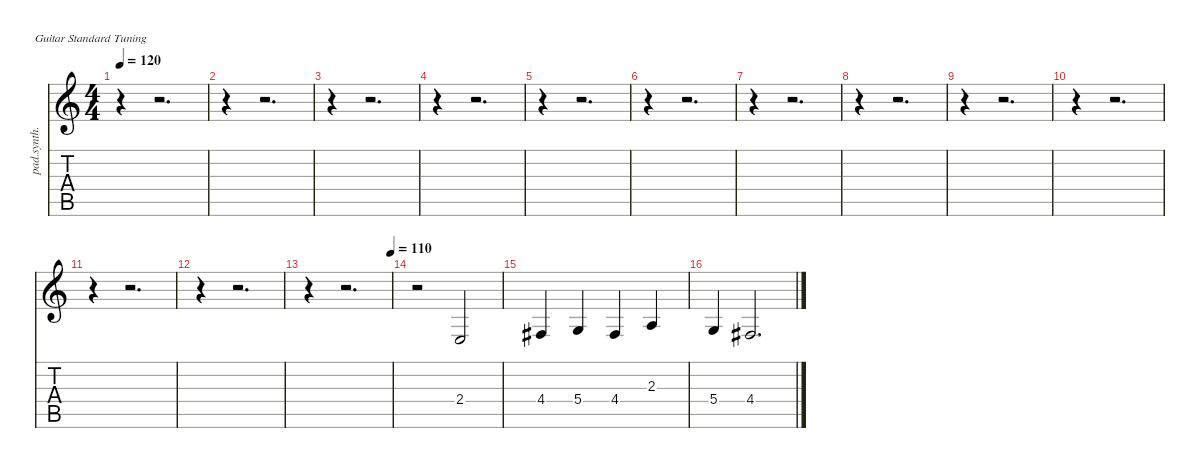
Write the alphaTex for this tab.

\defaultSystemsLayout 4
\hideDynamics
\bracketExtendMode nobrackets
\otherSystemsTrackNameOrientation horizontal
\track ("Track 9" "pad.synth.") {instrument pad6metallic}
\staff {score tabs}
\tuning (E4 B3 G3 D3 A2 E2)
\ts (4 4)
\tempo 120
\clef g2
\ks c
r.4{dy f beam Down} r.2{d beam Down} |
r.4{beam Down} r.2{d beam Down} |
r.4{beam Down} r.2{d beam Down} |
r.4{beam Down} r.2{d beam Down} |
r.4{beam Down} r.2{d beam Down} |
r.4{beam Down} r.2{d beam Down} |
r.4{beam Down} r.2{d beam Down} |
r.4{beam Down} r.2{d beam Down} |
r.4{beam Down} r.2{d beam Down} |
r.4{beam Down} r.2{d beam Down} |
r.4{beam Down} r.2{d beam Down} |
r.4{beam Down} r.2{d beam Down} |
\tempo (110 1)
r.4{beam Down} r.2{d beam Down} |
r.2{beam Down} 2.4.2{beam Up} |
4.4{acc #}.4{beam Up} 5.4.4{beam Up} 4.4{acc #}.4{beam Up} 2.3.4{beam Up} |
5.4.4{beam Up} 4.4{acc #}.2{d beam Up}
